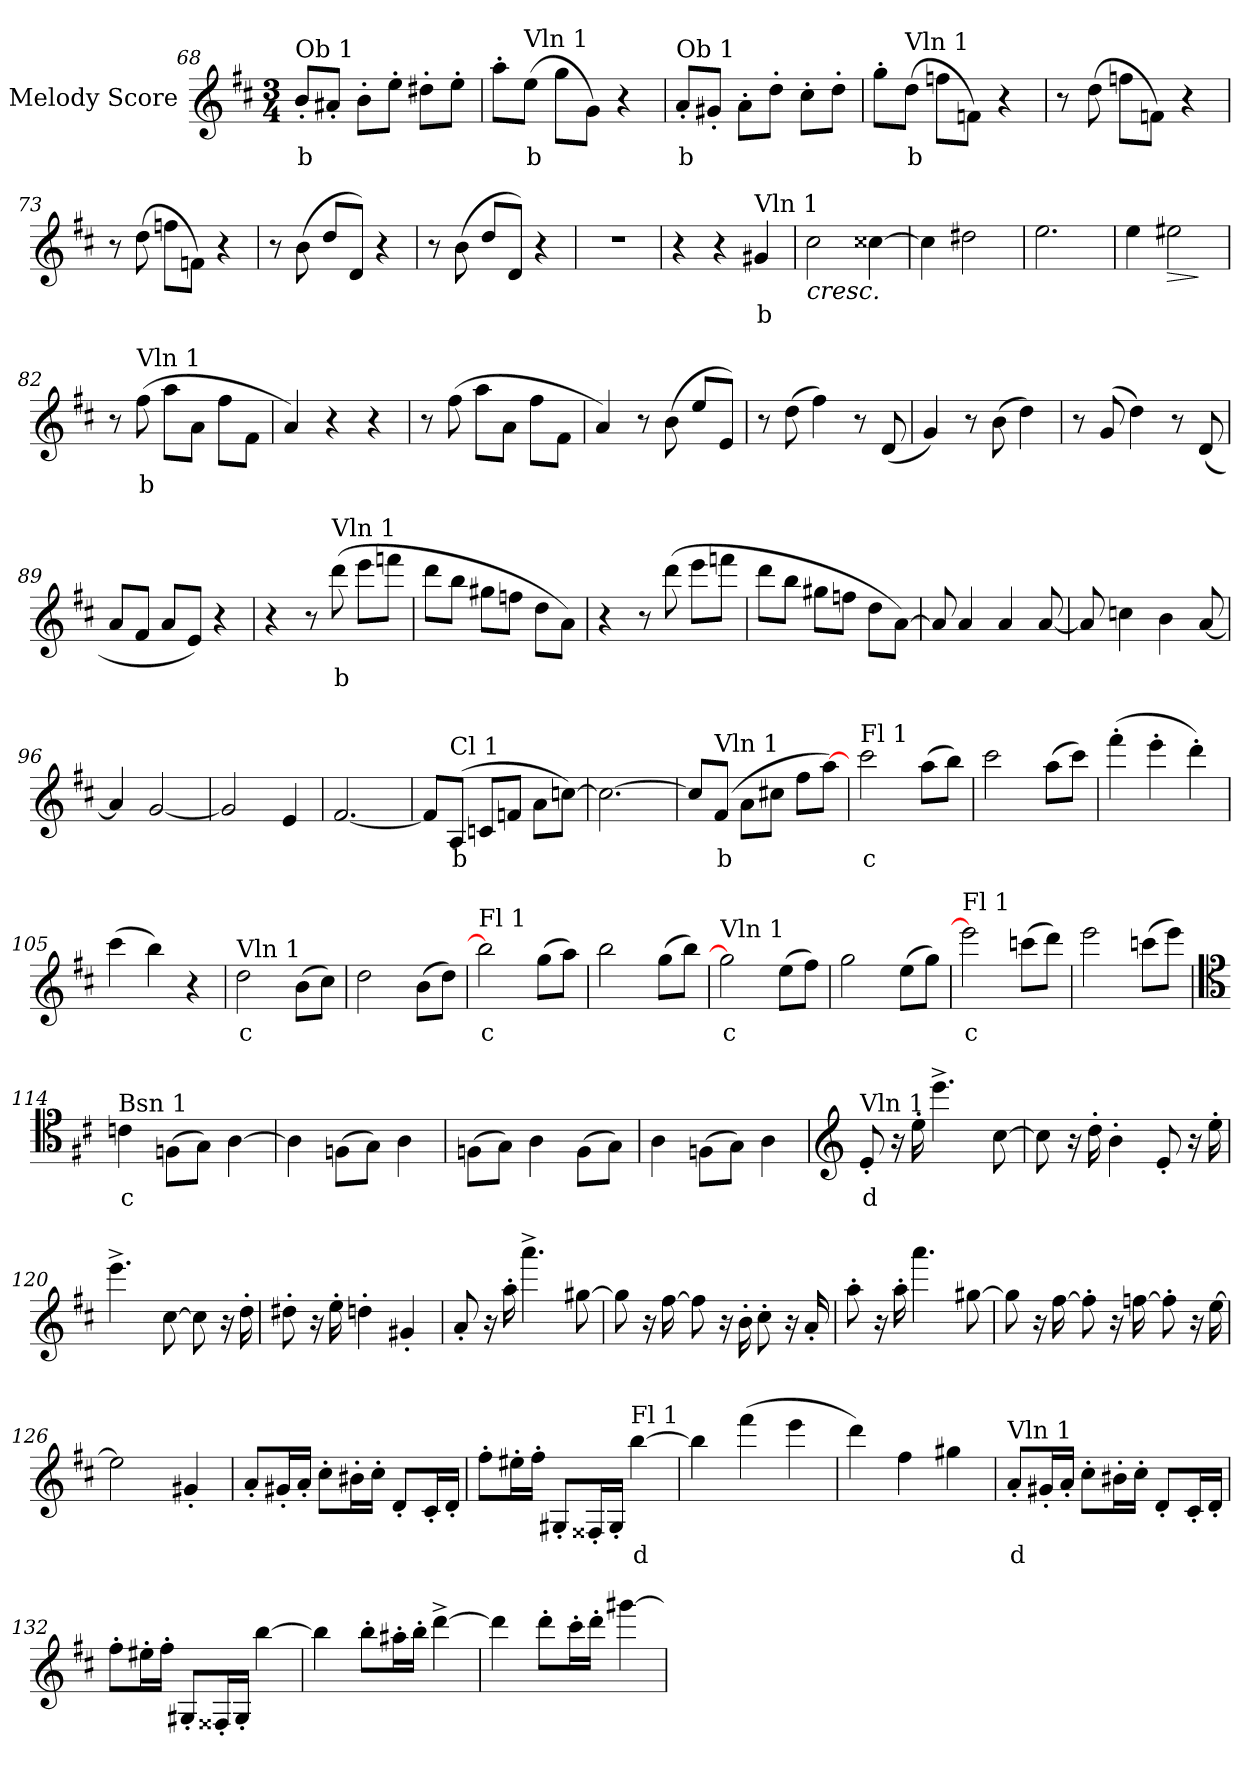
**kern	**text	**dynam
*part1	*part1	*part1
*staff1	*staff1	*staff1
*I"Melody Score	*	*
*clefG2	*	*
*k[f#c#]	*	*
*M3/4	*	*
=68	=68	=68
!LO:TX:a:t=Ob 1	!	!
!	!LO:LY:b:color=#FF0000	!
8b'/L	b	.
8a#X'/J	.	.
8b'\L	.	.
8ee'\J	.	.
8dd#X'\L	.	.
8ee'\J	.	.
=69	=69	=69
8aa'\L	.	.
!LO:TX:a:t=Vln 1	!	!
!	!LO:LY:b:color=#FF0000	!
(8ee\J	b	.
8gg\L	.	.
8g\J)	.	.
4r	.	.
=70	=70	=70
!LO:TX:a:t=Ob 1	!	!
!	!LO:LY:b:color=#FF0000	!
8a'/L	b	.
8g#X'/J	.	.
8a'\L	.	.
8dd'\J	.	.
8cc#'\L	.	.
8dd'\J	.	.
=71	=71	=71
8gg'\L	.	.
!LO:TX:a:t=Vln 1	!	!
!	!LO:LY:b:color=#FF0000	!
(8dd\J	b	.
8ffn\L	.	.
8fn\J)	.	.
4r	.	.
=72	=72	=72
8r	.	.
(8dd\	.	.
8ffn\L	.	.
8fn\J)	.	.
4r	.	.
=73	=73	=73
8r	.	.
(8dd\	.	.
8ffn\L	.	.
8fn\J)	.	.
4r	.	.
=74	=74	=74
8r	.	.
(8b\	.	.
8dd/L	.	.
8d/J)	.	.
4r	.	.
=75	=75	=75
8r	.	.
(8b\	.	.
8dd/L	.	.
8d/J)	.	.
4r	.	.
=76	=76	=76
2.r	.	.
=77	=77	=77
4r	.	.
4r	.	.
!LO:TX:a:t=Vln 1	!	!
!	!LO:LY:b:color=#FF0000	!
4g#X/	b	.
=78	=78	=78
!	!	!LO:HP:b
2cc#\	.	<
[4cc##X\	.	.
=79	=79	=79
4cc##\]	.	.
2dd#X\	.	.
=80	=80	=80
2.ee\	.	.
=81	=81	=81
4ee\	.	.
!	!	!LO:HP:b
2ee#X\	.	>
.	.	[ ]
=82	=82	=82
8r	.	.
!LO:TX:a:t=Vln 1	!	!
!	!LO:LY:b:color=#FF0000	!
(8ff#\	b	.
8aa\L	.	.
8a\J	.	.
8ff#\L	.	.
8f#\J	.	.
=83	=83	=83
4a/)	.	.
4r	.	.
4r	.	.
=84	=84	=84
8r	.	.
(8ff#\	.	.
8aa\L	.	.
8a\J	.	.
8ff#\L	.	.
8f#\J	.	.
=85	=85	=85
4a/)	.	.
8r	.	.
(8b\	.	.
8ee/L	.	.
8e/J)	.	.
=86	=86	=86
8r	.	.
(8dd\	.	.
4ff#\)	.	.
8r	.	.
(8d/	.	.
=87	=87	=87
4g/)	.	.
8r	.	.
(8b\	.	.
4dd\)	.	.
=88	=88	=88
8r	.	.
(8g/	.	.
4dd\)	.	.
8r	.	.
(8d/	.	.
=89	=89	=89
8a/L	.	.
8f#/J	.	.
8a/L	.	.
8e/J)	.	.
4r	.	.
=90	=90	=90
4r	.	.
8r	.	.
!LO:TX:a:t=Vln 1	!	!
!	!LO:LY:b:color=#FF0000	!
(8ddd\	b	.
8eee\L	.	.
8fffn\J	.	.
=91	=91	=91
8ddd\L	.	.
8bb\J	.	.
8gg#X\L	.	.
8ffn\J	.	.
8dd\L	.	.
8a\J)	.	.
=92	=92	=92
4r	.	.
8r	.	.
(8ddd\	.	.
8eee\L	.	.
8fffn\J	.	.
=93	=93	=93
8ddd\L	.	.
8bb\J	.	.
8gg#X\L	.	.
8ffn\J	.	.
8dd\L	.	.
[8a\J)	.	.
=94	=94	=94
8a/]	.	.
4a/	.	.
4a/	.	.
[8a/	.	.
=95	=95	=95
8a/]	.	.
4ccn\	.	.
4b\	.	.
[8a/	.	.
=96	=96	=96
4a/]	.	.
[2g/	.	.
=97	=97	=97
2g/]	.	.
4e/	.	.
=98	=98	=98
[2.f#/	.	.
=99	=99	=99
8f#/L]	.	.
!LO:TX:a:t=Cl 1	!	!
!	!LO:LY:b:color=#FF0000	!
(8A/J	b	.
8cn/L	.	.
8fn/J	.	.
8a\L	.	.
[8ccn\J)	.	.
=100	=100	=100
2.cc\_	.	.
=101	=101	=101
8cc/L]	.	.
!LO:TX:a:t=Vln 1	!	!
!	!LO:LY:b:color=#FF0000	!
(8f#/J	b	.
8a\L	.	.
8cc#\J	.	.
8ff#\L	.	.
[8aa\J)	.	.
=102	=102	=102
!LO:TX:a:t=Fl 1	!	!
!	!LO:LY:b:color=#FF0000	!
2ccc#\	c	.
(8aa\L	.	.
8bb\J)	.	.
=103	=103	=103
2ccc#\	.	.
(8aa\L	.	.
8ccc#\J)	.	.
=104	=104	=104
(4fff#'\	.	.
4eee'\	.	.
4ddd'\)	.	.
=105	=105	=105
(4ccc#\	.	.
4bb\)	.	.
4r	.	.
=106	=106	=106
!LO:TX:a:t=Vln 1	!	!
!	!LO:LY:b:color=#FF0000	!
2dd\	c	.
(8b\L	.	.
8cc#\J)	.	.
=107	=107	=107
2dd\	.	.
(8b\L	.	.
8dd\J)	.	.
=108	=108	=108
!LO:TX:a:t=Fl 1	!	!
!	!LO:LY:b:color=#FF0000	!
2bb\]	c	.
(8gg\L	.	.
8aa\J)	.	.
=109	=109	=109
2bb\	.	.
(8gg\L	.	.
8bb\J)	.	.
=110	=110	=110
!LO:TX:a:t=Vln 1	!	!
!	!LO:LY:b:color=#FF0000	!
2gg\]	c	.
(8ee\L	.	.
8ff#\J)	.	.
=111	=111	=111
2gg\	.	.
(8ee\L	.	.
8gg\J)	.	.
=112	=112	=112
!LO:TX:a:t=Fl 1	!	!
!	!LO:LY:b:color=#FF0000	!
2eee\]	c	.
(8cccn\L	.	.
8ddd\J)	.	.
=113	=113	=113
2eee\	.	.
(8cccn\L	.	.
8eee\J)	.	.
=114	=114	=114
*clefC4	*	*
!LO:TX:a:t=Bsn 1	!	!
!	!LO:LY:b:color=#FF0000	!
4cn\	c	.
(8Fn\L	.	.
8G\J)	.	.
[4A\	.	.
=115	=115	=115
4A\]	.	.
(8Fn\L	.	.
8G\J)	.	.
4A\	.	.
=116	=116	=116
(8Fn\L	.	.
8G\J)	.	.
4A\	.	.
(8F\L	.	.
8G\J)	.	.
=117	=117	=117
4A\	.	.
(8Fn\L	.	.
8G\J)	.	.
4A\	.	.
=118	=118	=118
*clefG2	*	*
!LO:TX:a:t=Vln 1	!	!
!	!LO:LY:b:color=#FF0000	!
8e'/	d	.
16r	.	.
16ee'\	.	.
4.eee^\	.	.
[8cc#\	.	.
=119	=119	=119
8cc#\]	.	.
16r	.	.
16dd'\	.	.
4b'\	.	.
8e'/	.	.
16r	.	.
16ee'\	.	.
=120	=120	=120
4.eee^\	.	.
[8cc#\	.	.
8cc#\]	.	.
16r	.	.
16dd'\	.	.
=121	=121	=121
8dd#X'\	.	.
16r	.	.
16ee'\	.	.
4ddn'\	.	.
4g#X'/	.	.
=122	=122	=122
8a'/	.	.
16r	.	.
16aa'\	.	.
4.aaa^\	.	.
[8gg#X\	.	.
=123	=123	=123
8gg#\]	.	.
16r	.	.
[16ff#\	.	.
8ff#\]	.	.
16r	.	.
16b'\	.	.
8cc#'\	.	.
16r	.	.
16a'/	.	.
=124	=124	=124
8aa'\	.	.
16r	.	.
16aa'\	.	.
4.aaa\	.	.
[8gg#X\	.	.
=125	=125	=125
8gg#\]	.	.
16r	.	.
[16ff#\	.	.
8ff#'\]	.	.
16r	.	.
[16ffn\	.	.
8ff'\]	.	.
16r	.	.
[16ee\	.	.
=126	=126	=126
2ee\]	.	.
4g#X'/	.	.
=127	=127	=127
8a'/L	.	.
16g#X'/L	.	.
16a'/JJ	.	.
8cc#'\L	.	.
16b#X'\L	.	.
16cc#'\JJ	.	.
8d'/L	.	.
16c#'/L	.	.
16d'/JJ	.	.
=128	=128	=128
8ff#'\L	.	.
16ee#X'\L	.	.
16ff#'\JJ	.	.
8G#X'/L	.	.
16F##X'/L	.	.
16G#'/JJ	.	.
!LO:TX:a:t=Fl 1	!	!
!	!LO:LY:b:color=#FF0000	!
[4bb\	d	.
=129	=129	=129
4bb\]	.	.
(4fff#\	.	.
4eee\	.	.
=130	=130	=130
4ddd\)	.	.
4ff#\	.	.
4gg#X\	.	.
=131	=131	=131
!LO:TX:a:t=Vln 1	!	!
!	!LO:LY:b:color=#FF0000	!
8a'/L	d	.
16g#X'/L	.	.
16a'/JJ	.	.
8cc#'\L	.	.
16b#X'\L	.	.
16cc#'\JJ	.	.
8d'/L	.	.
16c#'/L	.	.
16d'/JJ	.	.
=132	=132	=132
8ff#'\L	.	.
16ee#X'\L	.	.
16ff#'\JJ	.	.
8G#X'/L	.	.
16F##X'/L	.	.
16G#'/JJ	.	.
[4bb\	.	.
=133	=133	=133
4bb\]	.	.
8bb'\L	.	.
16aa#X'\L	.	.
16bb'\JJ	.	.
[4ddd^\	.	.
=134	=134	=134
4ddd\]	.	.
8ddd'\L	.	.
16ccc#'\L	.	.
16ddd'\JJ	.	.
[4ggg#X\	.	.
=	=	=
*-	*-	*-
